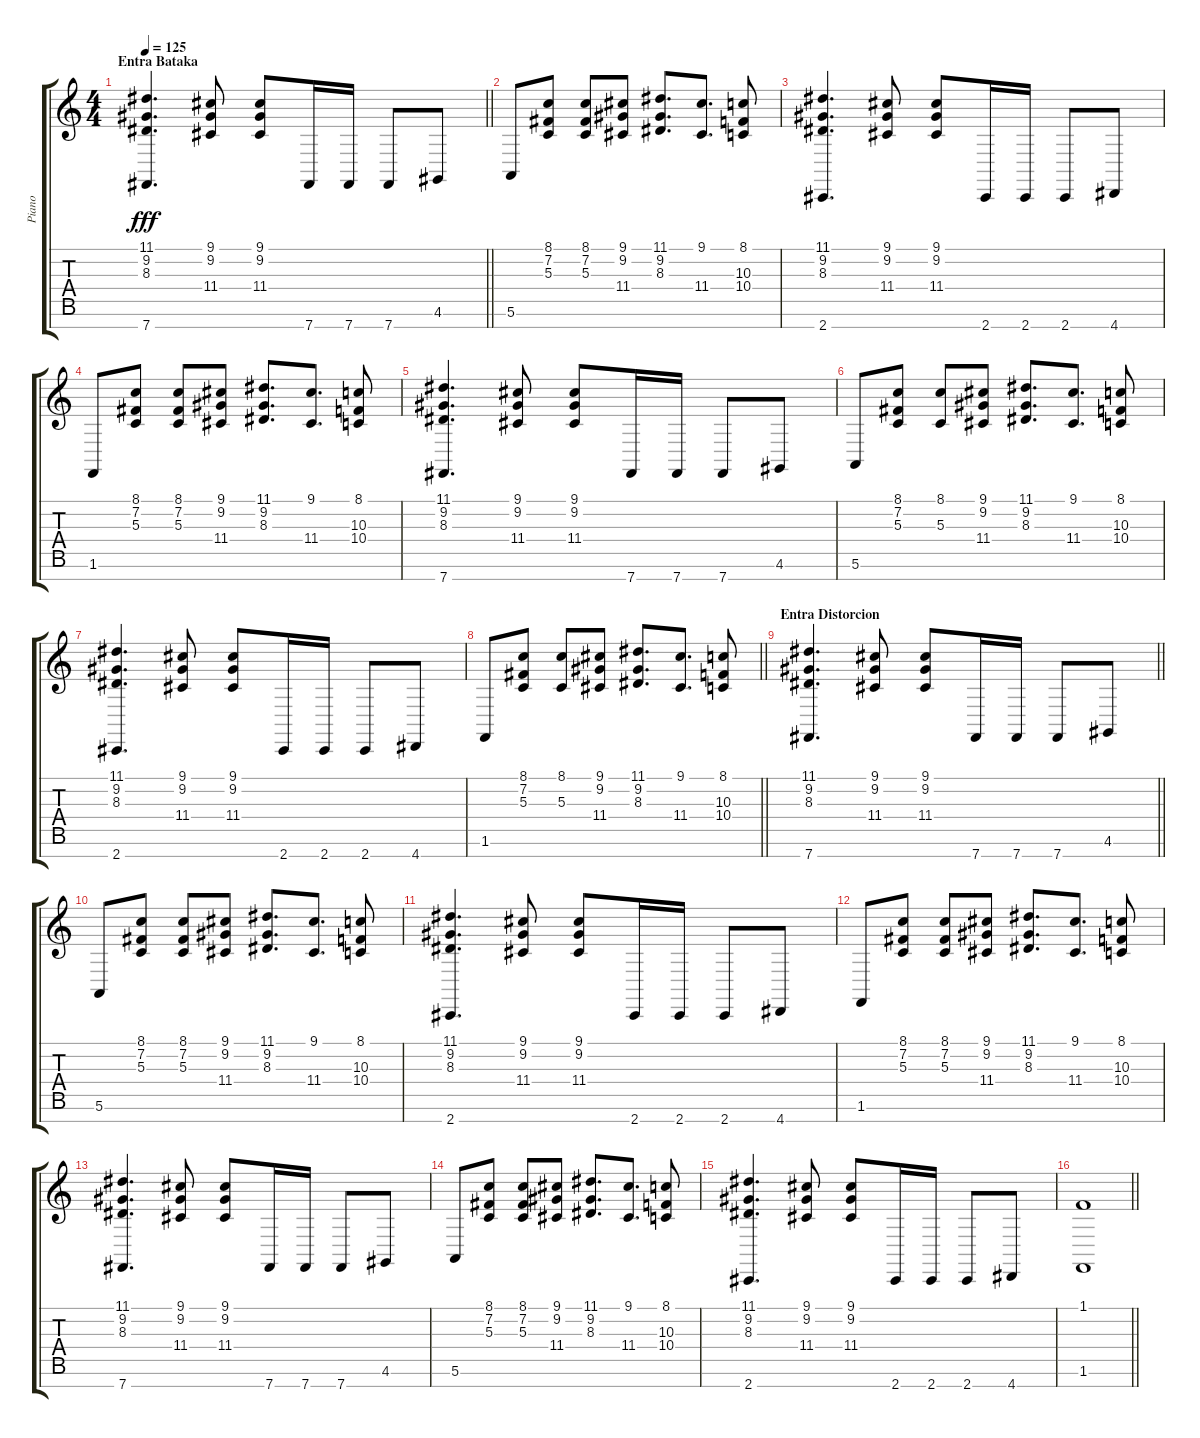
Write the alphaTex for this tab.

\track ("Piano" "Piano") {instrument brightacousticpiano}
\staff {score tabs}
\tuning (E4 B3 G3 D3 A2 E2 B1) {hide}
\ts (4 4)
\section ("" "Entra Bataka")
\tempo 125
\clef g2
\barLineRight lightlight
\ks c
(11.1 9.2 8.3 7.7).4{d dy fff} (9.1 9.2 11.4).8 (9.1 9.2 11.4).8 7.7.16 7.7.16 7.7.8 4.6.8 |
5.6.8 (8.1 7.2 5.3).8 (8.1 7.2 5.3).8 (9.1 9.2 11.4).8 (11.1 9.2 8.3).8{d} (9.1 11.4).8{d} (8.1 10.3 10.4).8 |
(11.1 9.2 8.3 2.7).4{d} (9.1 9.2 11.4).8 (9.1 9.2 11.4).8 2.7.16 2.7.16 2.7.8 4.7.8 |
1.6.8 (8.1 7.2 5.3).8 (8.1 7.2 5.3).8 (9.1 9.2 11.4).8 (11.1 9.2 8.3).8{d} (9.1 11.4).8{d} (8.1 10.3 10.4).8 |
(11.1 9.2 8.3 7.7).4{d} (9.1 9.2 11.4).8 (9.1 9.2 11.4).8 7.7.16 7.7.16 7.7.8 4.6.8 |
5.6.8 (8.1 7.2 5.3).8 (8.1 5.3).8 (9.1 9.2 11.4).8 (11.1 9.2 8.3).8{d} (9.1 11.4).8{d} (8.1 10.3 10.4).8 |
(11.1 9.2 8.3 2.7).4{d} (9.1 9.2 11.4).8 (9.1 9.2 11.4).8 2.7.16 2.7.16 2.7.8 4.7.8 |
\barLineRight lightlight
1.6.8 (8.1 7.2 5.3).8 (8.1 5.3).8 (9.1 9.2 11.4).8 (11.1 9.2 8.3).8{d} (9.1 11.4).8{d} (8.1 10.3 10.4).8 |
\section ("" "Entra Distorcion")
\barLineRight lightlight
(11.1 9.2 8.3 7.7).4{d} (9.1 9.2 11.4).8 (9.1 9.2 11.4).8 7.7.16 7.7.16 7.7.8 4.6.8 |
5.6.8 (8.1 7.2 5.3).8 (8.1 7.2 5.3).8 (9.1 9.2 11.4).8 (11.1 9.2 8.3).8{d} (9.1 11.4).8{d} (8.1 10.3 10.4).8 |
(11.1 9.2 8.3 2.7).4{d} (9.1 9.2 11.4).8 (9.1 9.2 11.4).8 2.7.16 2.7.16 2.7.8 4.7.8 |
1.6.8 (8.1 7.2 5.3).8 (8.1 7.2 5.3).8 (9.1 9.2 11.4).8 (11.1 9.2 8.3).8{d} (9.1 11.4).8{d} (8.1 10.3 10.4).8 |
(11.1 9.2 8.3 7.7).4{d} (9.1 9.2 11.4).8 (9.1 9.2 11.4).8 7.7.16 7.7.16 7.7.8 4.6.8 |
5.6.8 (8.1 7.2 5.3).8 (8.1 7.2 5.3).8 (9.1 9.2 11.4).8 (11.1 9.2 8.3).8{d} (9.1 11.4).8{d} (8.1 10.3 10.4).8 |
(11.1 9.2 8.3 2.7).4{d} (9.1 9.2 11.4).8 (9.1 9.2 11.4).8 2.7.16 2.7.16 2.7.8 4.7.8 |
\barLineRight lightlight
(1.1 1.6).1
